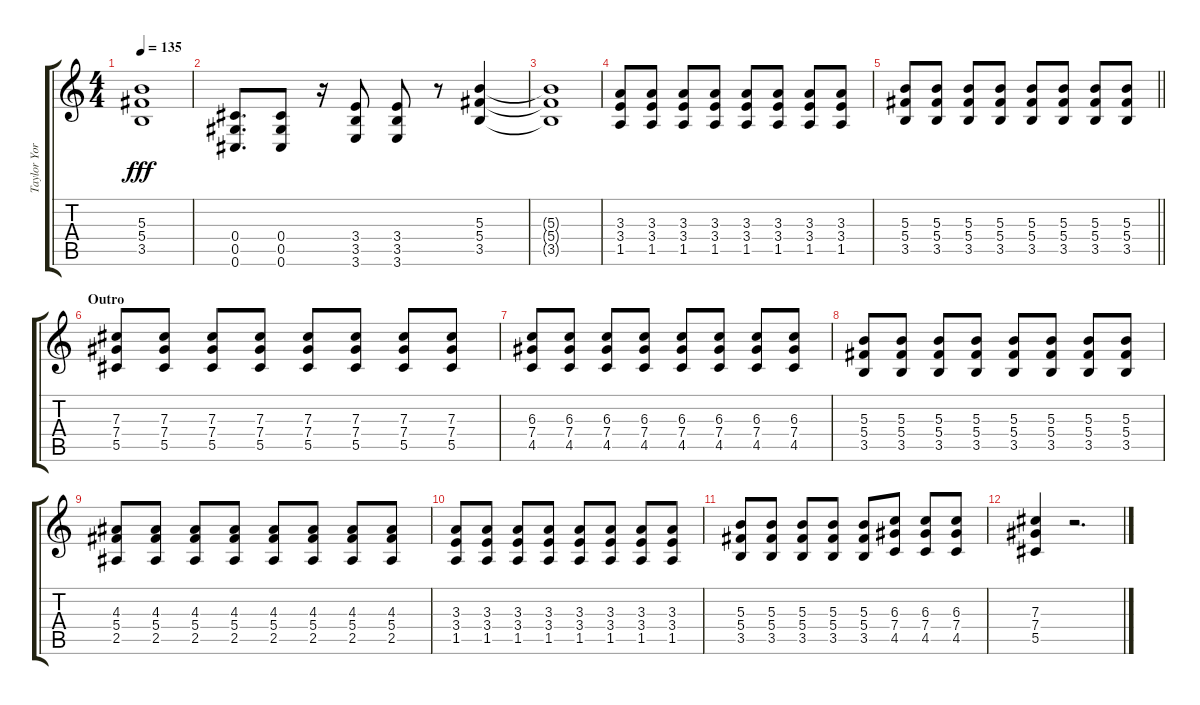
\track ("Taylor York" "Taylor Yor") {instrument distortionguitar}
\staff {score tabs}
\tuning (Eb4 Bb3 Gb3 Db3 Ab2 Db2) {hide}
\ts (4 4)
\tempo 135
\clef g2
\ks c
(5.3{t} 5.4{t} 3.5{t}).1{dy fff} |
(0.4 0.5 0.6).8{d} (0.4 0.5 0.6).8 r.16 (3.4 3.5 3.6).8 (3.4 3.5 3.6).8 r.8 (5.3 5.4 3.5).4 |
(5.3{t} 5.4{t} 3.5{t}).1 |
(3.3 3.4 1.5).8 (3.3 3.4 1.5).8 (3.3 3.4 1.5).8 (3.3 3.4 1.5).8 (3.3 3.4 1.5).8 (3.3 3.4 1.5).8 (3.3 3.4 1.5).8 (3.3 3.4 1.5).8 |
\barLineRight lightlight
(5.3 5.4 3.5).8 (5.3 5.4 3.5).8 (5.3 5.4 3.5).8 (5.3 5.4 3.5).8 (5.3 5.4 3.5).8 (5.3 5.4 3.5).8 (5.3 5.4 3.5).8 (5.3 5.4 3.5).8 |
\section ("" "Outro")
(7.3 7.4 5.5).8 (7.3 7.4 5.5).8 (7.3 7.4 5.5).8 (7.3 7.4 5.5).8 (7.3 7.4 5.5).8 (7.3 7.4 5.5).8 (7.3 7.4 5.5).8 (7.3 7.4 5.5).8 |
(6.3 7.4 4.5).8 (6.3 7.4 4.5).8 (6.3 7.4 4.5).8 (6.3 7.4 4.5).8 (6.3 7.4 4.5).8 (6.3 7.4 4.5).8 (6.3 7.4 4.5).8 (6.3 7.4 4.5).8 |
(5.3 5.4 3.5).8 (5.3 5.4 3.5).8 (5.3 5.4 3.5).8 (5.3 5.4 3.5).8 (5.3 5.4 3.5).8 (5.3 5.4 3.5).8 (5.3 5.4 3.5).8 (5.3 5.4 3.5).8 |
(4.3 5.4 2.5).8 (4.3 5.4 2.5).8 (4.3 5.4 2.5).8 (4.3 5.4 2.5).8 (4.3 5.4 2.5).8 (4.3 5.4 2.5).8 (4.3 5.4 2.5).8 (4.3 5.4 2.5).8 |
(3.3 3.4 1.5).8 (3.3 3.4 1.5).8 (3.3 3.4 1.5).8 (3.3 3.4 1.5).8 (3.3 3.4 1.5).8 (3.3 3.4 1.5).8 (3.3 3.4 1.5).8 (3.3 3.4 1.5).8 |
(5.3 5.4 3.5).8 (5.3 5.4 3.5).8 (5.3 5.4 3.5).8 (5.3 5.4 3.5).8 (5.3 5.4 3.5).8 (6.3 7.4 4.5).8 (6.3 7.4 4.5).8 (6.3 7.4 4.5).8 |
(7.3 7.4 5.5).4 r.2{d}
